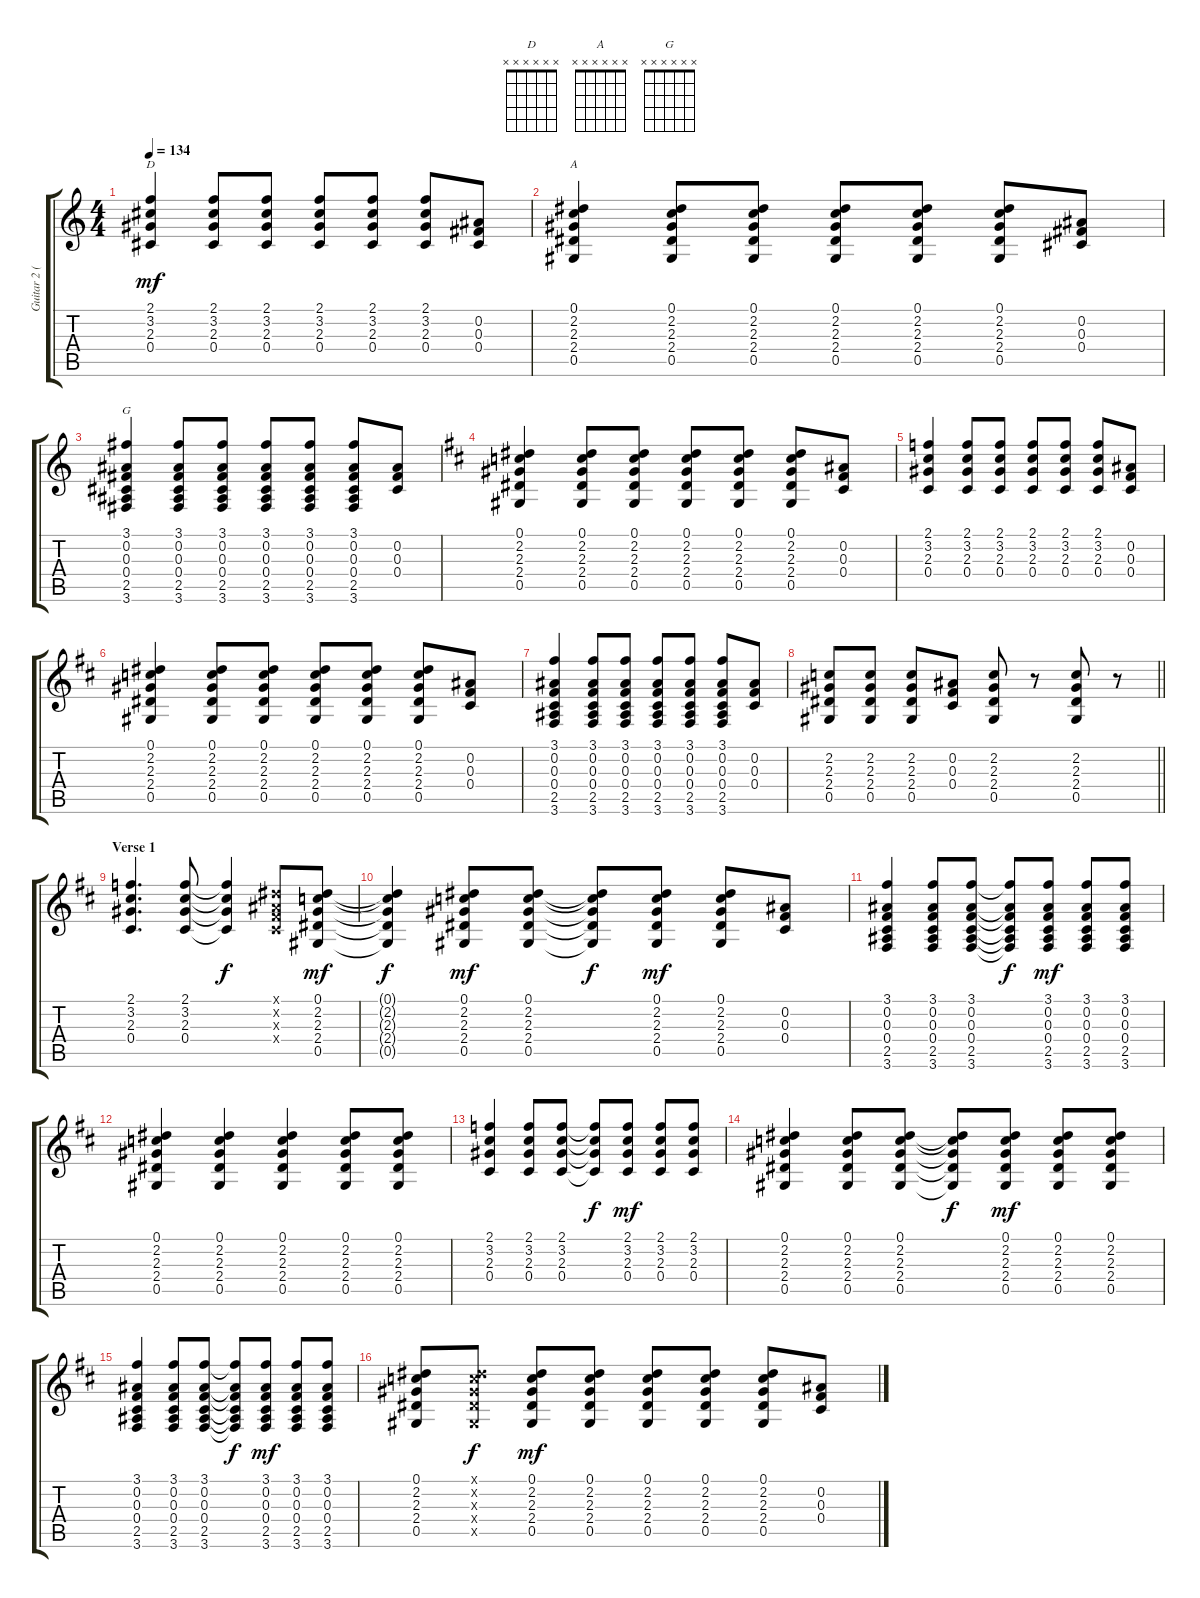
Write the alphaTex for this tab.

\track ("Guitar 2 (Izzy)" "Guitar 2 (") {instrument acousticguitarsteel}
\staff {score tabs}
\tuning (Eb4 Bb3 Gb3 Db3 Ab2 Eb2) {hide}
\chord ("D" x x x x x x)
\chord ("A" x x x x x x)
\chord ("G" x x x x x x)
\ts (4 4)
\tempo 134
\clef g2
\ks c
(2.1 3.2 2.3 0.4).4{ch "D" dy mf instrument acousticguitarsteel} (2.1 3.2 2.3 0.4).8 (2.1 3.2 2.3 0.4).8 (2.1 3.2 2.3 0.4).8 (2.1 3.2 2.3 0.4).8 (2.1 3.2 2.3 0.4).8 (0.2 0.3 0.4).8 |
(0.1 2.2 2.3 2.4 0.5).4{ch "A"} (0.1 2.2 2.3 2.4 0.5).8 (0.1 2.2 2.3 2.4 0.5).8 (0.1 2.2 2.3 2.4 0.5).8 (0.1 2.2 2.3 2.4 0.5).8 (0.1 2.2 2.3 2.4 0.5).8 (0.2 0.3 0.4).8 |
(3.1 0.2 0.3 0.4 2.5 3.6).4{ch "G"} (3.1 0.2 0.3 0.4 2.5 3.6).8 (3.1 0.2 0.3 0.4 2.5 3.6).8 (3.1 0.2 0.3 0.4 2.5 3.6).8 (3.1 0.2 0.3 0.4 2.5 3.6).8 (3.1 0.2 0.3 0.4 2.5 3.6).8 (0.2 0.3 0.4).8 |
\ks d
(0.1 2.2 2.3 2.4 0.5).4 (0.1 2.2 2.3 2.4 0.5).8 (0.1 2.2 2.3 2.4 0.5).8 (0.1 2.2 2.3 2.4 0.5).8 (0.1 2.2 2.3 2.4 0.5).8 (0.1 2.2 2.3 2.4 0.5).8 (0.2 0.3 0.4).8 |
(2.1 3.2 2.3 0.4).4 (2.1 3.2 2.3 0.4).8 (2.1 3.2 2.3 0.4).8 (2.1 3.2 2.3 0.4).8 (2.1 3.2 2.3 0.4).8 (2.1 3.2 2.3 0.4).8 (0.2 0.3 0.4).8 |
(0.1 2.2 2.3 2.4 0.5).4 (0.1 2.2 2.3 2.4 0.5).8 (0.1 2.2 2.3 2.4 0.5).8 (0.1 2.2 2.3 2.4 0.5).8 (0.1 2.2 2.3 2.4 0.5).8 (0.1 2.2 2.3 2.4 0.5).8 (0.2 0.3 0.4).8 |
(3.1 0.2 0.3 0.4 2.5 3.6).4 (3.1 0.2 0.3 0.4 2.5 3.6).8 (3.1 0.2 0.3 0.4 2.5 3.6).8 (3.1 0.2 0.3 0.4 2.5 3.6).8 (3.1 0.2 0.3 0.4 2.5 3.6).8 (3.1 0.2 0.3 0.4 2.5 3.6).8 (0.2 0.3 0.4).8 |
\barLineRight lightlight
(2.2 2.3 2.4 0.5).8 (2.2 2.3 2.4 0.5).8 (2.2 2.3 2.4 0.5).8 (0.2 0.3 0.4).8 (2.2 2.3 2.4 0.5).8 r.8 (2.2 2.3 2.4 0.5).8 r.8 |
\section ("" "Verse 1")
(2.1 3.2 2.3 0.4).4{d} (2.1 3.2 2.3 0.4).8 (2.1{t} 3.2{t} 2.3{t} 0.4{t}).4{dy f} (0.1{x} 0.2{x} 0.3{x} 0.4{x}).8 (0.1 2.2 2.3 2.4 0.5).8{dy mf} |
(0.1{t} 2.2{t} 2.3{t} 2.4{t} 0.5{t}).4{dy f} (0.1 2.2 2.3 2.4 0.5).8{dy mf} (0.1 2.2 2.3 2.4 0.5).8 (0.1{t} 2.2{t} 2.3{t} 2.4{t} 0.5{t}).8{dy f} (0.1 2.2 2.3 2.4 0.5).8{dy mf} (0.1 2.2 2.3 2.4 0.5).8 (0.2 0.3 0.4).8 |
(3.1 0.2 0.3 0.4 2.5 3.6).4 (3.1 0.2 0.3 0.4 2.5 3.6).8 (3.1 0.2 0.3 0.4 2.5 3.6).8 (3.1{t} 0.2{t} 0.3{t} 0.4{t} 2.5{t} 3.6{t}).8{dy f} (3.1 0.2 0.3 0.4 2.5 3.6).8{dy mf} (3.1 0.2 0.3 0.4 2.5 3.6).8 (3.1 0.2 0.3 0.4 2.5 3.6).8 |
(0.1 2.2 2.3 2.4 0.5).4 (0.1 2.2 2.3 2.4 0.5).4 (0.1 2.2 2.3 2.4 0.5).4 (0.1 2.2 2.3 2.4 0.5).8 (0.1 2.2 2.3 2.4 0.5).8 |
(2.1 3.2 2.3 0.4).4 (2.1 3.2 2.3 0.4).8 (2.1 3.2 2.3 0.4).8 (2.1{t} 3.2{t} 2.3{t} 0.4{t}).8{dy f} (2.1 3.2 2.3 0.4).8{dy mf} (2.1 3.2 2.3 0.4).8 (2.1 3.2 2.3 0.4).8 |
(0.1 2.2 2.3 2.4 0.5).4 (0.1 2.2 2.3 2.4 0.5).8 (0.1 2.2 2.3 2.4 0.5).8 (0.1{t} 2.2{t} 2.3{t} 2.4{t} 0.5{t}).8{dy f} (0.1 2.2 2.3 2.4 0.5).8{dy mf} (0.1 2.2 2.3 2.4 0.5).8 (0.1 2.2 2.3 2.4 0.5).8 |
(3.1 0.2 0.3 0.4 2.5 3.6).4 (3.1 0.2 0.3 0.4 2.5 3.6).8 (3.1 0.2 0.3 0.4 2.5 3.6).8 (3.1{t} 0.2{t} 0.3{t} 0.4{t} 2.5{t} 3.6{t}).8{dy f} (3.1 0.2 0.3 0.4 2.5 3.6).8{dy mf} (3.1 0.2 0.3 0.4 2.5 3.6).8 (3.1 0.2 0.3 0.4 2.5 3.6).8 |
(0.1 2.2 2.3 2.4 0.5).8 (0.1{x} 2.2{x} 2.3{x} 2.4{x} 0.5{x}).8{dy f} (0.1 2.2 2.3 2.4 0.5).8{dy mf} (0.1 2.2 2.3 2.4 0.5).8 (0.1 2.2 2.3 2.4 0.5).8 (0.1 2.2 2.3 2.4 0.5).8 (0.1 2.2 2.3 2.4 0.5).8 (0.2 0.3 0.4).8
